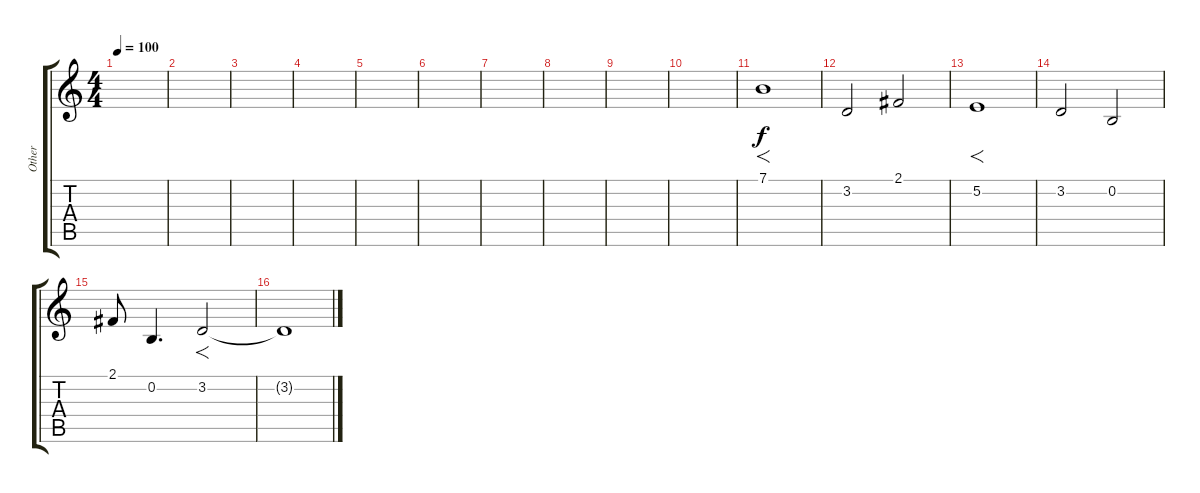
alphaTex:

\track ("Other" "Other") {instrument violin}
\staff {score tabs}
\tuning (E4 B3 G3 D3 A2 E2) {hide}
\ts (4 4)
\tempo 100
\clef g2
\ks c
|
|
|
|
|
|
|
|
|
|
7.1.1{f} |
3.2.2 2.1.2 |
5.2.1{f} |
3.2.2 0.2.2 |
2.1.8 0.2.4{d} 3.2.2{f} |
3.2{t}.1
